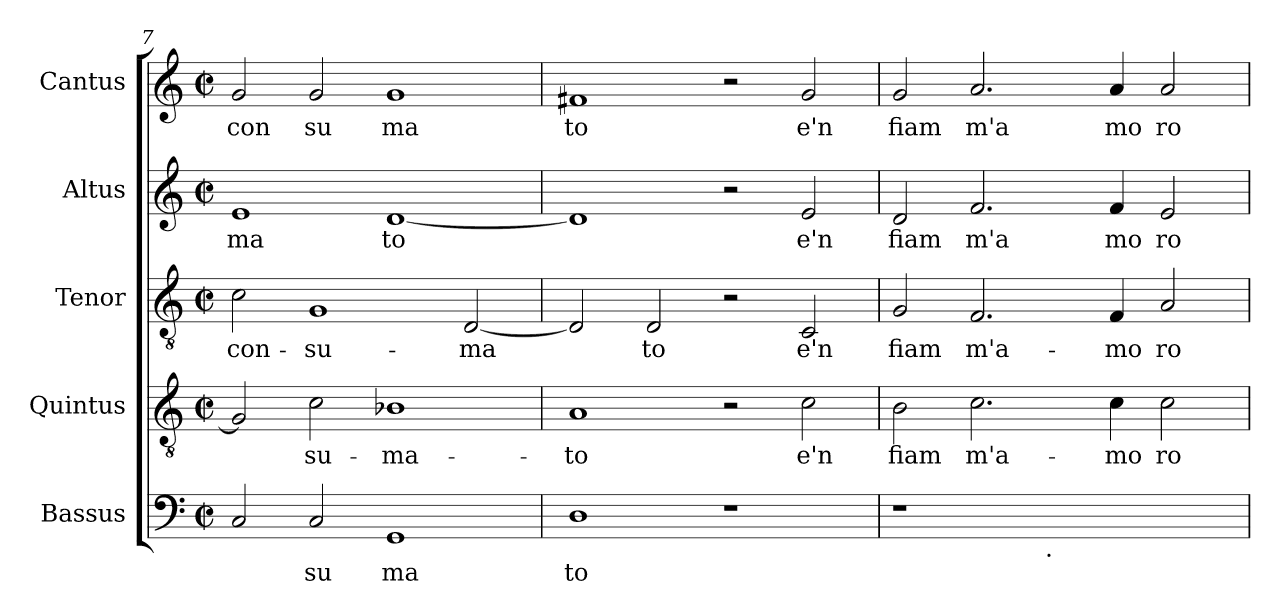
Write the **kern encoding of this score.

**kern	**text	**kern	**text	**kern	**text	**kern	**text	**kern	**text
*part5	*part5	*part4	*part4	*part3	*part3	*part2	*part2	*part1	*part1
*staff5	*staff5	*staff4	*staff4	*staff3	*staff3	*staff2	*staff2	*staff1	*staff1
*I"Bassus	*	*I"Quintus	*	*I"Tenor	*	*I"Altus	*	*I"Cantus	*
*clefF4	*	*clefGv2	*	*clefGv2	*	*clefG2	*	*clefG2	*
*k[]	*	*k[]	*	*k[]	*	*k[]	*	*k[]	*
*C:	*	*C:	*	*C:	*	*C:	*	*C:	*
*M2/2	*	*M2/2	*	*M2/2	*	*M2/2	*	*M2/2	*
*met(c|)	*	*met(c|)	*	*met(c|)	*	*met(c|)	*	*met(c|)	*
=7	=7	=7	=7	=7	=7	=7	=7	=7	=7
!	!LO:LY:b:cj	!	!LO:LY:b:cj	!	!LO:LY:b:cj	!	!LO:LY:b:cj	!	!LO:LY:b:cj
2C/	.	2G/]	--	2c\	con-	1e	ma	2g/	con
!	!LO:LY:b:cj	!	!LO:LY:b:cj	!	!LO:LY:b:cj	!	!	!	!LO:LY:b:cj
2C/	su	2c\	-su-	1G	-su-	.	.	2g/	su
!	!LO:LY:b:cj	!	!LO:LY:b:cj	!	!	!	!LO:LY:b:cj	!	!LO:LY:b:cj
1GG	ma	1B-X	-ma-	.	.	[<1d	to	1g	ma
!	!	!	!	!	!LO:LY:b:cj	!	!	!	!
.	.	.	.	[<2D/	-ma-	.	.	.	.
=8	=8	=8	=8	=8	=8	=8	=8	=8	=8
!	!LO:LY:b:cj	!	!LO:LY:b:cj	!	!LO:LY:b:cj	!	!LO:LY:b:cj	!	!LO:LY:b:cj
1D	to	1A	-to	2D/]	--	1d]	.	1f#X	to
!	!	!	!	!	!LO:LY:b:cj	!	!	!	!
.	.	.	.	2D/	-to	.	.	.	.
1r	.	2r	.	2r	.	2r	.	2r	.
!	!	!	!LO:LY:b:cj	!	!LO:LY:b:cj	!	!LO:LY:b:cj	!	!LO:LY:b:cj
.	.	2c\	e'n	2C/	e'n	2e/	e'n	2g/	e'n
=9	=9	=9	=9	=9	=9	=9	=9	=9	=9
!	!	!	!LO:LY:b:cj	!	!LO:LY:b:cj	!	!LO:LY:b:cj	!	!LO:LY:b:cj
*^	*	*	*	*	*	*	*	*	*
1r	2ryy	.	2B\	fiam	2G/	fiam	2d/	fiam	2g/	fiam
!	!	!	!	!LO:LY:b:cj	!	!LO:LY:b:cj	!	!LO:LY:b:cj	!	!LO:LY:b:cj
.	4...ryy	.	2.c\	m'a-	2.F/	m'a-	2.f/	m'a	2.a/	m'a
!	!LO:TX:b:t=.	!	!	!	!	!	!	!	!	!
.	1ryy	.	.	.	.	.	.	.	.	.
1ryy	.	.	.	.	.	.	.	.	.	.
!	!	!	!	!LO:LY:b:cj	!	!LO:LY:b:cj	!	!LO:LY:b:cj	!	!LO:LY:b:cj
.	.	.	4c\	-mo	4F/	-mo	4f/	mo	4a/	mo
!	!	!	!	!LO:LY:b:cj	!	!LO:LY:b:cj	!	!LO:LY:b:cj	!	!LO:LY:b:cj
.	.	.	2c\	ro-	2A/	ro-	2e/	ro	2a/	ro
.	32ryy	.	.	.	.	.	.	.	.	.
*v	*v	*	*	*	*	*	*	*	*	*
=	=	=	=	=	=	=	=	=	=
*-	*-	*-	*-	*-	*-	*-	*-	*-	*-
